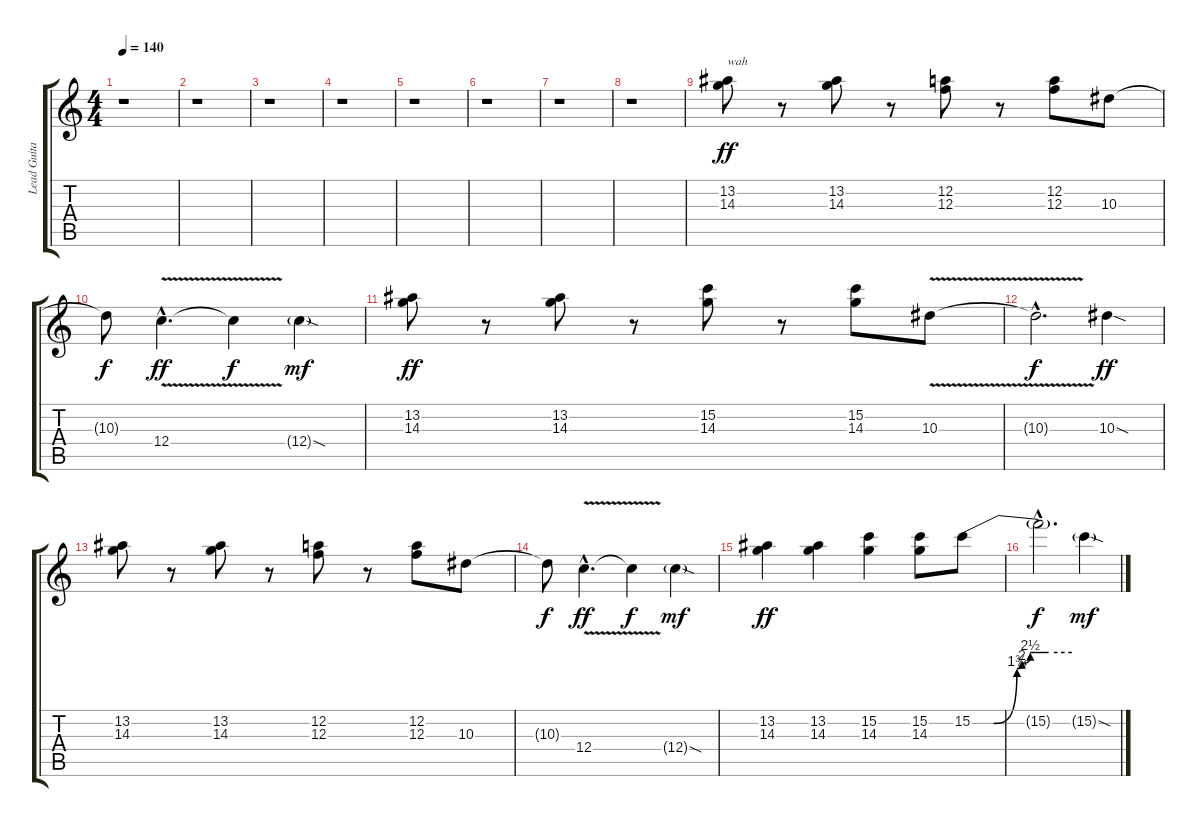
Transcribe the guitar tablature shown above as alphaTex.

\track ("Lead Guitar" "Lead Guita") {instrument distortionguitar}
\staff {score tabs}
\tuning (D4 A3 F3 C3 G2 C2) {hide}
\ts (4 4)
\tempo 140
\clef g2
\ks c
r.1{dy f} |
r.1 |
r.1 |
r.1 |
r.1 |
r.1 |
r.1 |
r.1 |
(13.2 14.3).8{txt "wah" dy ff volume 16} r.8 (13.2 14.3).8 r.8 (12.2 12.3).8 r.8 (12.2 12.3).8 10.3.8 |
10.3{t}.8{dy f} 12.4{v hac}.4{d dy ff} 12.4{t}.4{dy f} 12.4{sod g}.4{dy mf} |
(13.2 14.3).8{dy ff} r.8 (13.2 14.3).8 r.8 (15.2 14.3).8 r.8 (15.2 14.3).8 10.3{v}.8 |
10.3{hac t}.2{d dy f} 10.3{sod}.4{dy ff} |
(13.2 14.3).8 r.8 (13.2 14.3).8 r.8 (12.2 12.3).8 r.8 (12.2 12.3).8 10.3.8 |
10.3{t}.8{dy f} 12.4{v hac}.4{d dy ff} 12.4{t}.4{dy f} 12.4{sod g}.4{dy mf} |
(13.2 14.3).4{dy ff} (13.2 14.3).4 (15.2 14.3).4 (15.2 14.3).8 15.2{be (custom 0 0 10 0 13 0 27 7 30 8 35 10 38 10 42 10 46 10 60 10)}.8 |
15.2{hac t}.2{d dy f volume 16} 15.2{sod g}.4{dy mf}
